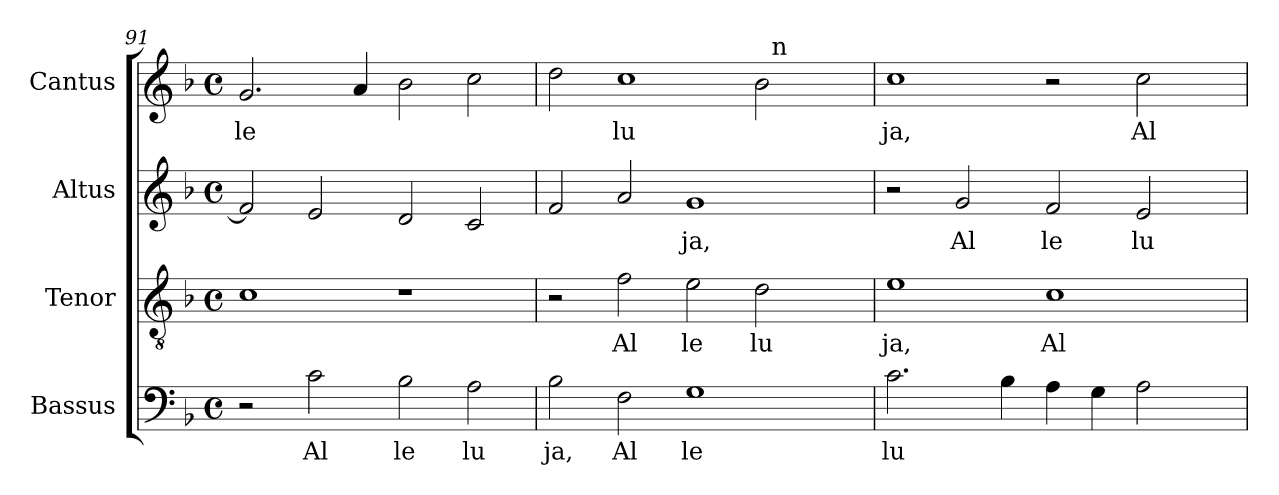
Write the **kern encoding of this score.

**kern	**text	**kern	**text	**kern	**text	**kern	**text
*part4	*part4	*part3	*part3	*part2	*part2	*part1	*part1
*staff4	*staff4	*staff3	*staff3	*staff2	*staff2	*staff1	*staff1
*I"Bassus	*	*I"Tenor	*	*I"Altus	*	*I"Cantus	*
*clefF4	*	*clefGv2	*	*clefG2	*	*clefG2	*
*k[b-]	*	*k[b-]	*	*k[b-]	*	*k[b-]	*
*F:	*	*F:	*	*F:	*	*F:	*
*M4/4	*	*M4/4	*	*M4/4	*	*M4/4	*
*met(c)	*	*met(c)	*	*met(c)	*	*met(c)	*
=91	=91	=91	=91	=91	=91	=91	=91
!	!	!	!	!	!	!	!LO:LY:b:cj
2r	.	1c	.	2f/]	.	2.g/	le
!	!LO:LY:b:cj	!	!	!	!	!	!
2c\	Al	.	.	2e/	.	.	.
.	.	.	.	.	.	4a/	.
!	!LO:LY:b:cj	!	!	!	!	!	!
2B-\	le	1r	.	2d/	.	2b-\	.
!	!LO:LY:b:cj	!	!	!	!	!	!
2A\	lu	.	.	2c/	.	2cc\	.
=92	=92	=92	=92	=92	=92	=92	=92
!	!LO:LY:b:cj	!	!	!	!	!	!
*	*	*	*	*	*	*^	*
2B-\	ja,	2r	.	2f/	.	2dd\	1ryy	.
!	!LO:LY:b:cj	!	!LO:LY:b:cj	!	!	!	!	!LO:LY:b:cj
2F\	Al	2f\	Al	2a/	.	1cc	.	lu
!	!LO:LY:b:cj	!	!LO:LY:b:cj	!	!LO:LY:b:cj	!	!	!
1G	le	2e\	le	1g	ja,	.	2ryy	.
!	!	!	!LO:LY:b:cj	!	!	!	!	!
.	.	2d\	lu	.	.	2b-\	32.ryy	.
!	!	!	!	!	!	!	!LO:TX:a:t=n	!
.	.	.	.	.	.	.	4ryy	.
.	.	.	.	.	.	.	8ryy	.
.	.	.	.	.	.	.	16ryy	.
.	.	.	.	.	.	.	64ryy	.
!!LO:LB:g=z
=93	=93	=93	=93	=93	=93	=93	=93	=93
!	!LO:LY:b:cj	!	!LO:LY:b:cj	!	!	!	!	!LO:LY:b:cj
*	*	*	*	*^	*	*v	*v	*
2.c\	lu	1e	ja,	2r	1ryy	.	1cc	ja,
!	!	!	!	!	!	!LO:LY:b:cj	!	!
.	.	.	.	2g/	.	Al	.	.
4B-\	.	.	.	.	.	.	.	.
!	!	!	!LO:LY:b:cj	!	!	!LO:LY:b:cj	!	!
4A\	.	1c	Al	2f/	2ryy	le	2r	.
4G\	.	.	.	.	.	.	.	.
!	!	!	!	!	!	!LO:LY:b:cj	!	!LO:LY:b:cj
2A\	.	.	.	2e/	4ryy	lu	2cc\	Al
.	.	.	.	.	8ryy	.	.	.
.	.	.	.	.	64ryy	.	.	.
.	.	.	.	.	16..ryy	.	.	.
*	*	*	*	*v	*v	*	*	*
=	=	=	=	=	=	=	=
*-	*-	*-	*-	*-	*-	*-	*-
